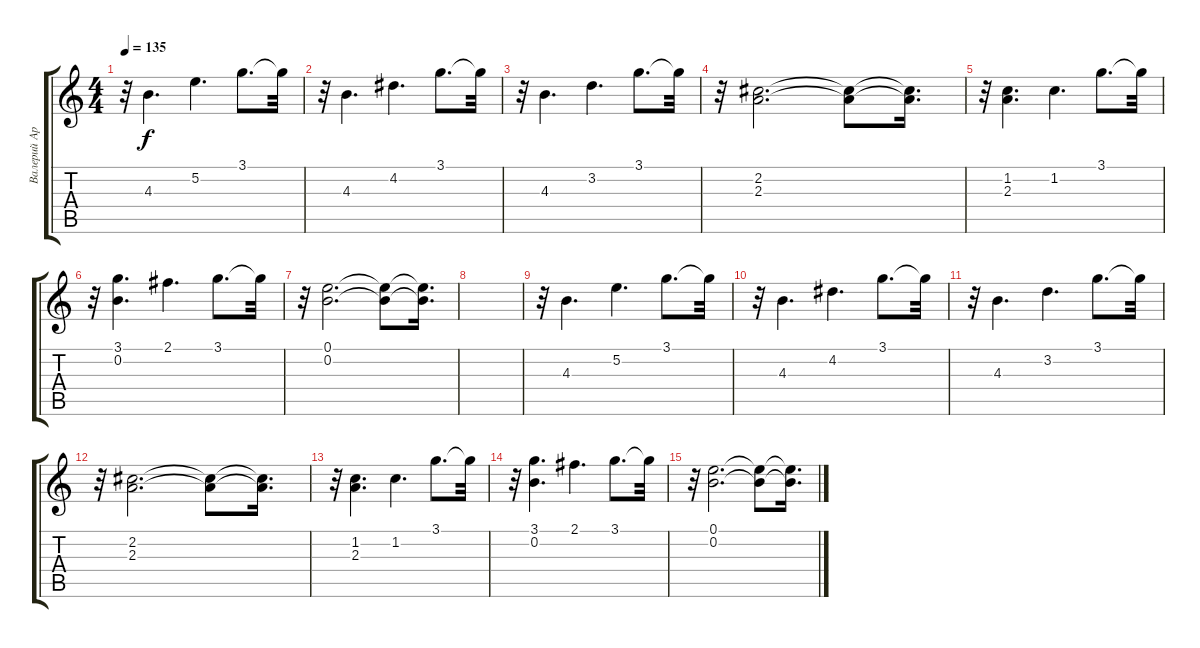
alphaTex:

\track ("Валерий Аркадин (гитара delay)" "Валерий Ар") {instrument acousticguitarsteel}
\staff {score tabs}
\tuning (E4 B3 G3 D3 A2 E2) {hide}
\ts (4 4)
\tempo 135
\clef g2
\ks c
r.32{dy f} 4.3.4{d} 5.2.4{d} 3.1.8{d} 3.1{t}.32 |
r.32 4.3.4{d} 4.2.4{d} 3.1.8{d} 3.1{t}.32 |
r.32 4.3.4{d} 3.2.4{d} 3.1.8{d} 3.1{t}.32 |
r.32 (2.2 2.3).2{d} (2.2{t} 2.3{t}).8 (2.2{t} 2.3{t}).16{d} |
r.32 (1.2 2.3).4{d} 1.2.4{d} 3.1.8{d} 3.1{t}.32 |
r.32 (3.1 0.2).4{d} 2.1.4{d} 3.1.8{d} 3.1{t}.32 |
r.32 (0.1 0.2).2{d} (0.1{t} 0.2{t}).8 (0.1{t} 0.2{t}).16{d} |
|
r.32 4.3.4{d} 5.2.4{d} 3.1.8{d} 3.1{t}.32 |
r.32 4.3.4{d} 4.2.4{d} 3.1.8{d} 3.1{t}.32 |
r.32 4.3.4{d} 3.2.4{d} 3.1.8{d} 3.1{t}.32 |
r.32 (2.2 2.3).2{d} (2.2{t} 2.3{t}).8 (2.2{t} 2.3{t}).16{d} |
r.32 (1.2 2.3).4{d} 1.2.4{d} 3.1.8{d} 3.1{t}.32 |
r.32 (3.1 0.2).4{d} 2.1.4{d} 3.1.8{d} 3.1{t}.32 |
r.32 (0.1 0.2).2{d} (0.1{t} 0.2{t}).8 (0.1{t} 0.2{t}).16{d}
